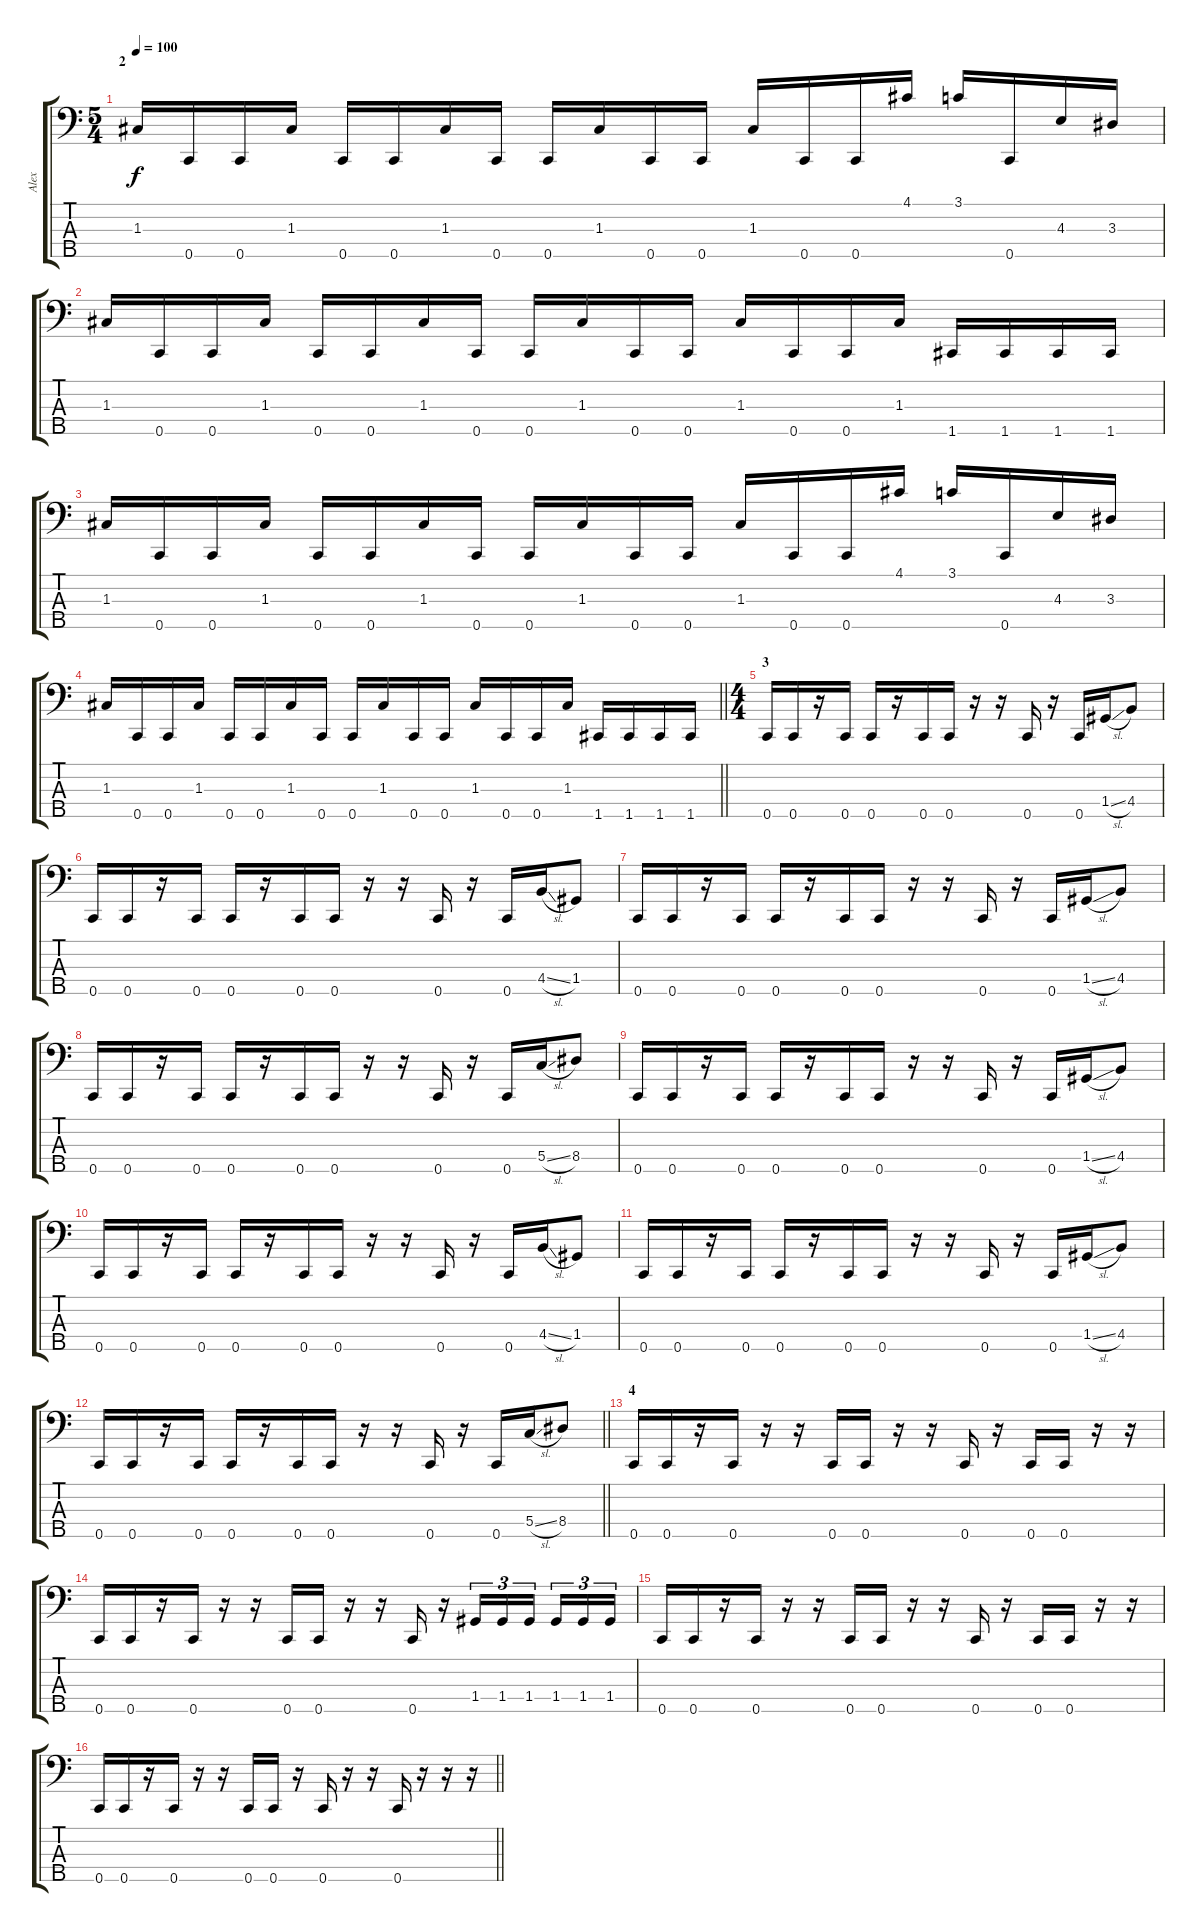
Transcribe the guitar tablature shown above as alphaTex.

\track ("Alex" "Alex") {instrument slapbass1}
\staff {score tabs}
\tuning (A2 F2 C2 G1 C1) {hide}
\ts (5 4)
\section ("" "2")
\tempo 100
\clef f4
\ks c
1.3.16{dy f instrument slapbass1} 0.5.16 0.5.16 1.3.16 0.5.16 0.5.16 1.3.16 0.5.16 0.5.16 1.3.16 0.5.16 0.5.16 1.3.16 0.5.16 0.5.16 4.1.16 3.1.16 0.5.16 4.3.16 3.3.16 |
1.3.16 0.5.16 0.5.16 1.3.16 0.5.16 0.5.16 1.3.16 0.5.16 0.5.16 1.3.16 0.5.16 0.5.16 1.3.16 0.5.16 0.5.16 1.3.16 1.5.16 1.5.16 1.5.16 1.5.16 |
1.3.16 0.5.16 0.5.16 1.3.16 0.5.16 0.5.16 1.3.16 0.5.16 0.5.16 1.3.16 0.5.16 0.5.16 1.3.16 0.5.16 0.5.16 4.1.16 3.1.16 0.5.16 4.3.16 3.3.16 |
\barLineRight lightlight
1.3.16 0.5.16 0.5.16 1.3.16 0.5.16 0.5.16 1.3.16 0.5.16 0.5.16 1.3.16 0.5.16 0.5.16 1.3.16 0.5.16 0.5.16 1.3.16 1.5.16 1.5.16 1.5.16 1.5.16 |
\ts (4 4)
\section ("" "3")
0.5.16 0.5.16 r.16 0.5.16 0.5.16 r.16 0.5.16 0.5.16 r.16 r.16 0.5.16 r.16 0.5.16 1.4{sl}.16 4.4.8 |
0.5.16 0.5.16 r.16 0.5.16 0.5.16 r.16 0.5.16 0.5.16 r.16 r.16 0.5.16 r.16 0.5.16 4.4{sl}.16 1.4.8 |
0.5.16 0.5.16 r.16 0.5.16 0.5.16 r.16 0.5.16 0.5.16 r.16 r.16 0.5.16 r.16 0.5.16 1.4{sl}.16 4.4.8 |
0.5.16 0.5.16 r.16 0.5.16 0.5.16 r.16 0.5.16 0.5.16 r.16 r.16 0.5.16 r.16 0.5.16 5.4{sl}.16 8.4.8 |
0.5.16 0.5.16 r.16 0.5.16 0.5.16 r.16 0.5.16 0.5.16 r.16 r.16 0.5.16 r.16 0.5.16 1.4{sl}.16 4.4.8 |
0.5.16 0.5.16 r.16 0.5.16 0.5.16 r.16 0.5.16 0.5.16 r.16 r.16 0.5.16 r.16 0.5.16 4.4{sl}.16 1.4.8 |
0.5.16 0.5.16 r.16 0.5.16 0.5.16 r.16 0.5.16 0.5.16 r.16 r.16 0.5.16 r.16 0.5.16 1.4{sl}.16 4.4.8 |
\barLineRight lightlight
0.5.16 0.5.16 r.16 0.5.16 0.5.16 r.16 0.5.16 0.5.16 r.16 r.16 0.5.16 r.16 0.5.16 5.4{sl}.16 8.4.8 |
\section ("" "4")
0.5.16 0.5.16 r.16 0.5.16 r.16 r.16 0.5.16 0.5.16 r.16 r.16 0.5.16 r.16 0.5.16 0.5.16 r.16 r.16 |
0.5.16 0.5.16 r.16 0.5.16 r.16 r.16 0.5.16 0.5.16 r.16 r.16 0.5.16 r.16 1.4.16{tu (3 2)} 1.4.16{tu (3 2)} 1.4.16{tu (3 2) beam splitsecondary} 1.4.16{tu (3 2)} 1.4.16{tu (3 2)} 1.4.16{tu (3 2)} |
0.5.16 0.5.16 r.16 0.5.16 r.16 r.16 0.5.16 0.5.16 r.16 r.16 0.5.16 r.16 0.5.16 0.5.16 r.16 r.16 |
\barLineRight lightlight
0.5.16 0.5.16 r.16 0.5.16 r.16 r.16 0.5.16 0.5.16 r.16 0.5.16 r.16 r.16 0.5.16 r.16 r.16 r.16
